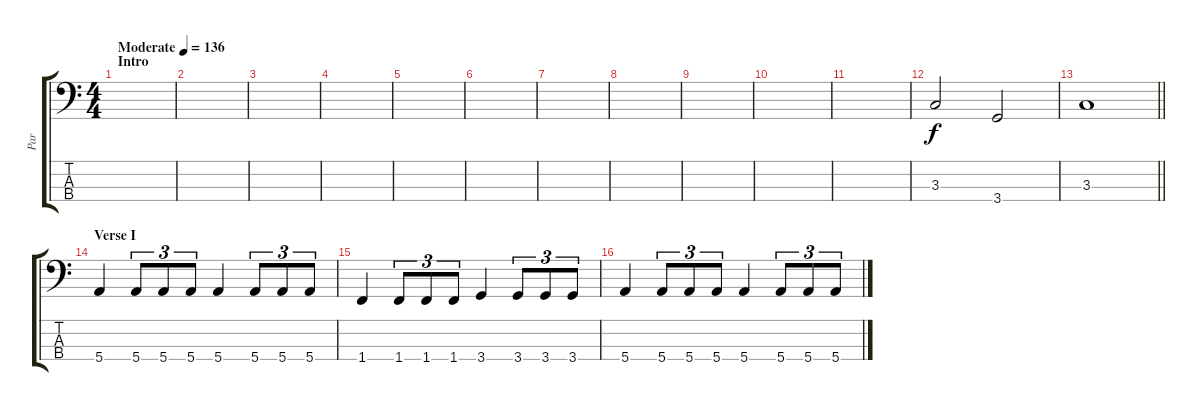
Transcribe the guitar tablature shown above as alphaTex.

\track ("Par" "Par") {instrument electricbasspick}
\staff {score tabs}
\tuning (G2 D2 A1 E1) {hide}
\ts (4 4)
\section ("" "Intro")
\tempo (136 "Moderate")
\clef f4
\ks c
|
|
|
|
|
|
|
|
|
|
|
3.3.2 3.4.2 |
\barLineRight lightlight
3.3.1 |
\section ("" "Verse I")
5.4.4 5.4.8{tu (3 2)} 5.4.8{tu (3 2)} 5.4.8{tu (3 2)} 5.4.4 5.4.8{tu (3 2)} 5.4.8{tu (3 2)} 5.4.8{tu (3 2)} |
1.4.4 1.4.8{tu (3 2)} 1.4.8{tu (3 2)} 1.4.8{tu (3 2)} 3.4.4 3.4.8{tu (3 2)} 3.4.8{tu (3 2)} 3.4.8{tu (3 2)} |
5.4.4 5.4.8{tu (3 2)} 5.4.8{tu (3 2)} 5.4.8{tu (3 2)} 5.4.4 5.4.8{tu (3 2)} 5.4.8{tu (3 2)} 5.4.8{tu (3 2)}
